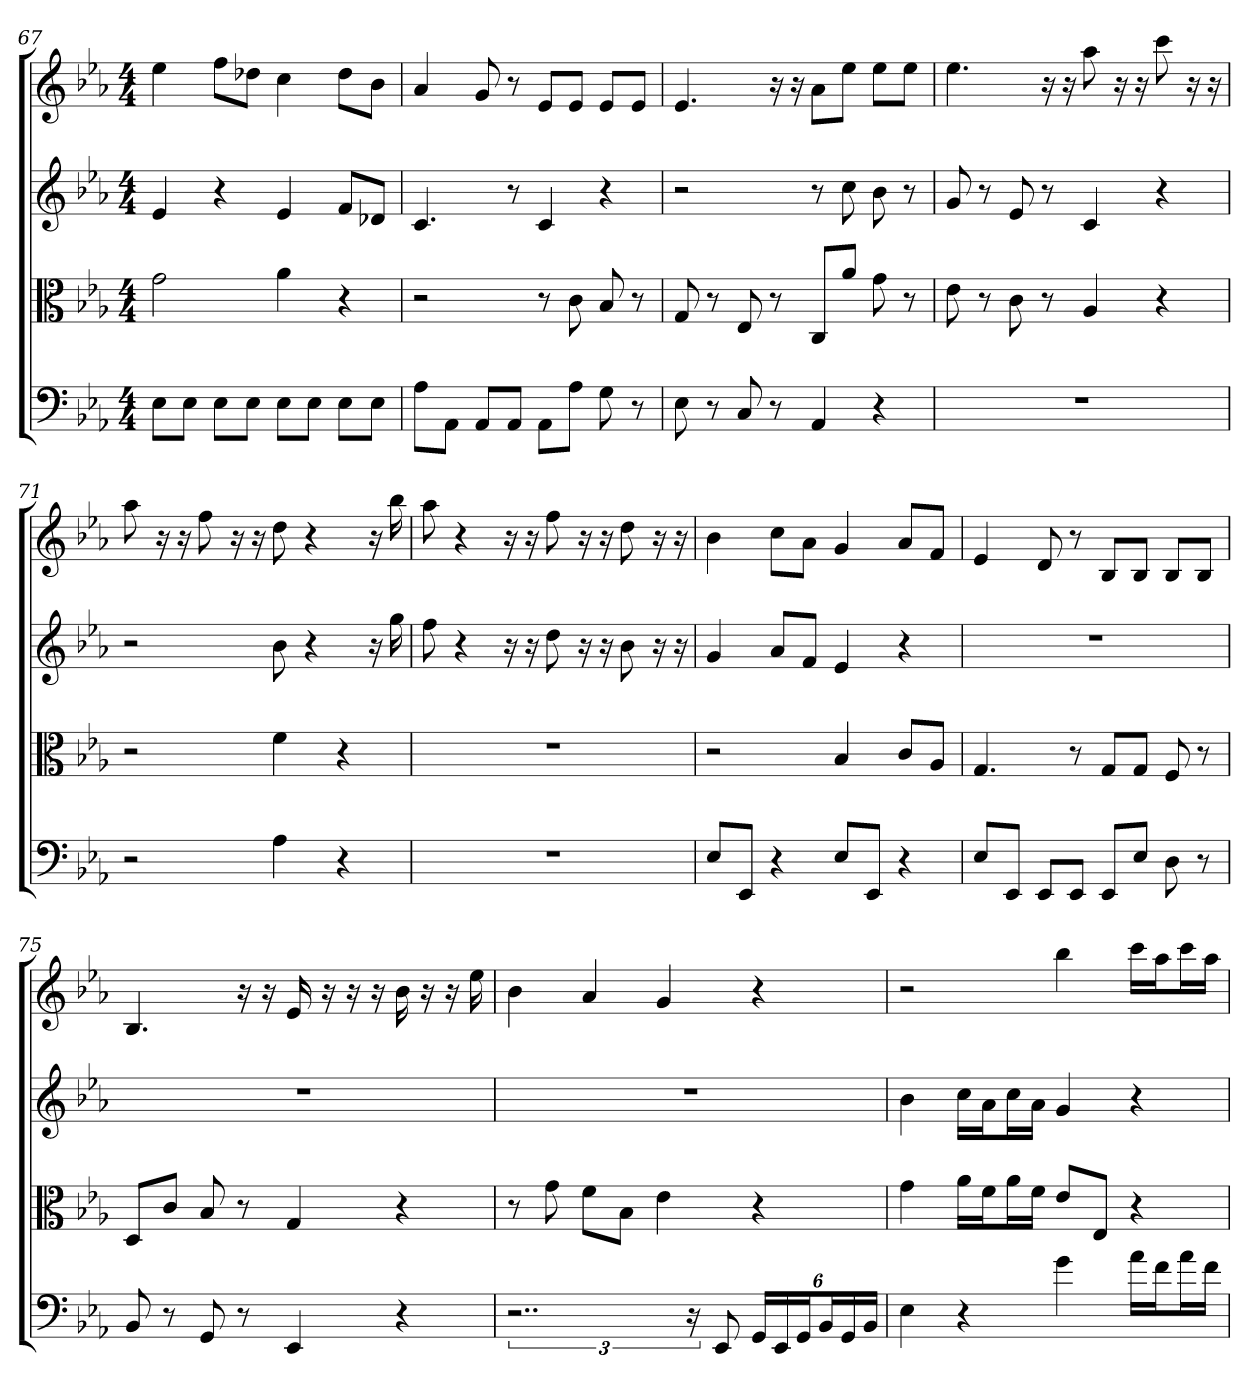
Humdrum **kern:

**kern	**kern	**kern	**kern
*part4	*part3	*part2	*part1
*staff4	*staff3	*staff2	*staff1
*clefF4	*clefC3	*clefG2	*clefG2
*k[b-e-a-]	*k[b-e-a-]	*k[b-e-a-]	*k[b-e-a-]
*E-:	*E-:	*E-:	*E-:
*M4/4	*M4/4	*M4/4	*M4/4
=67	=67	=67	=67
8E-\L	2g	4e-	4ee-
8E-\J	.	.	.
8E-\L	.	4r	8ff\L
8E-\J	.	.	8dd-X\J
8E-\L	4a-	4e-	4cc
8E-\J	.	.	.
8E-\L	4r	8f/L	8dd-\L
8E-\J	.	8d-X/J	8b-\J
=68	=68	=68	=68
8A-\L	2r	4.c	4a-
8AA-\J	.	.	.
8AA-/L	.	.	8g
8AA-/J	.	8r	8r
8AA-\L	8r	4c	8e-/L
8A-\J	8c	.	8e-/J
8G	8B-	4r	8e-/L
8r	8r	.	8e-/J
=69	=69	=69	=69
8E-	8G	2r	4.e-
8r	8r	.	.
8C	8E-	.	.
8r	8r	.	16r
.	.	.	16r
4AA-	8C/L	8r	8a-\L
.	8a-/J	8cc	8ee-\J
4r	8g	8b-	8ee-\L
.	8r	8r	8ee-\J
=70	=70	=70	=70
1r	8e-	8g	4.ee-
.	8r	8r	.
.	8c	8e-	.
.	8r	8r	16r
.	.	.	16r
.	4A-	4c	8aa-
.	.	.	16r
.	.	.	16r
.	4r	4r	8ccc
.	.	.	16r
.	.	.	16r
=71	=71	=71	=71
2r	2r	2r	8aa-
.	.	.	16r
.	.	.	16r
.	.	.	8ff
.	.	.	16r
.	.	.	16r
4A-	4f	8b-	8dd
.	.	4r	4r
4r	4r	.	.
.	.	16r	16r
.	.	16gg	16bb-
=72	=72	=72	=72
1r	1r	8ff	8aa-
.	.	4r	4r
.	.	16r	16r
.	.	16r	16r
.	.	8dd	8ff
.	.	16r	16r
.	.	16r	16r
.	.	8b-	8dd
.	.	16r	16r
.	.	16r	16r
=73	=73	=73	=73
8E-/L	2r	4g	4b-
8EE-/J	.	.	.
4r	.	8a-/L	8cc\L
.	.	8f/J	8a-\J
8E-/L	4B-	4e-	4g
8EE-/J	.	.	.
4r	8c/L	4r	8a-/L
.	8A-/J	.	8f/J
=74	=74	=74	=74
8E-/L	4.G	1r	4e-
8EE-/J	.	.	.
8EE-/L	.	.	8d
8EE-/J	8r	.	8r
8EE-/L	8G/L	.	8B-/L
8E-/J	8G/J	.	8B-/J
8D	8F	.	8B-/L
8r	8r	.	8B-/J
=75	=75	=75	=75
8BB-	8D/L	1r	4.B-
8r	8c/J	.	.
8GG	8B-	.	.
8r	8r	.	16r
.	.	.	16r
4EE-	4G	.	16e-
.	.	.	16r
.	.	.	16r
.	.	.	16r
4r	4r	.	16b-
.	.	.	16r
.	.	.	16r
.	.	.	16ee-
=76	=76	=76	=76
3..r	8r	1r	4b-
.	8g	.	.
.	8f\L	.	4a-
.	8B-\J	.	.
.	4e-	.	4g
24r	.	.	.
8EE-	.	.	.
24GG/LL	4r	.	4r
24EE-/	.	.	.
24GG/J	.	.	.
24BB-/L	.	.	.
24GG/	.	.	.
24BB-/JJ	.	.	.
=77	=77	=77	=77
4E-	4g	4b-	2r
4r	16a-\LL	16cc\LL	.
.	16f\J	16a-\J	.
.	16a-\L	16cc\L	.
.	16f\JJ	16a-\JJ	.
4g	8e-/L	4g	4bb-
.	8E-/J	.	.
16a-\LL	4r	4r	16ccc\LL
16f\J	.	.	16aa-\J
16a-\L	.	.	16ccc\L
16f\JJ	.	.	16aa-\JJ
=	=	=	=
*-	*-	*-	*-
